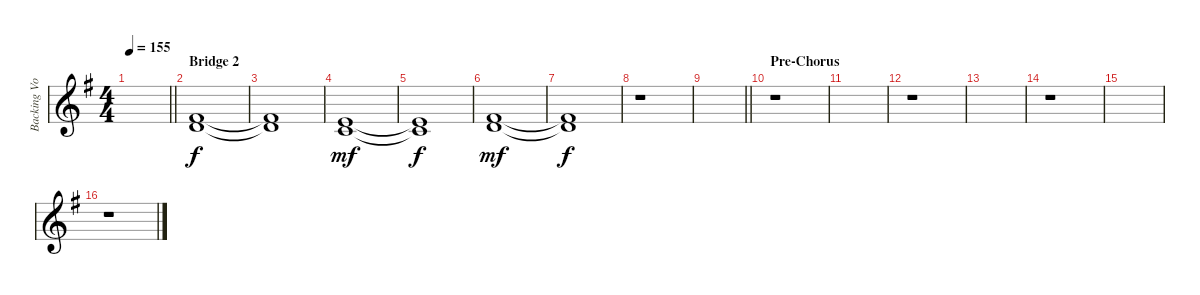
\track ("Backing Vocals" "Backing Vo") {instrument choiraahs}
\staff {score}
\tuning (E4 B3 G3 D3 A2 E2) {hide}
\ts (4 4)
\tempo 155
\clef g2
\barLineRight lightlight
\ks g
|
\section ("" "Bridge 2")
(7.2 7.3).1 |
(7.2{t} 7.3{t}).1{dy f} |
(5.2 5.3).1{dy mf} |
(5.2{t} 5.3{t}).1{dy f} |
(7.2 7.3).1{dy mf} |
(7.2{t} 7.3{t}).1{dy f} |
r.1 |
\barLineRight lightlight
|
\section ("" "Pre-Chorus")
r.1 |
|
r.1 |
|
r.1 |
|
r.1
